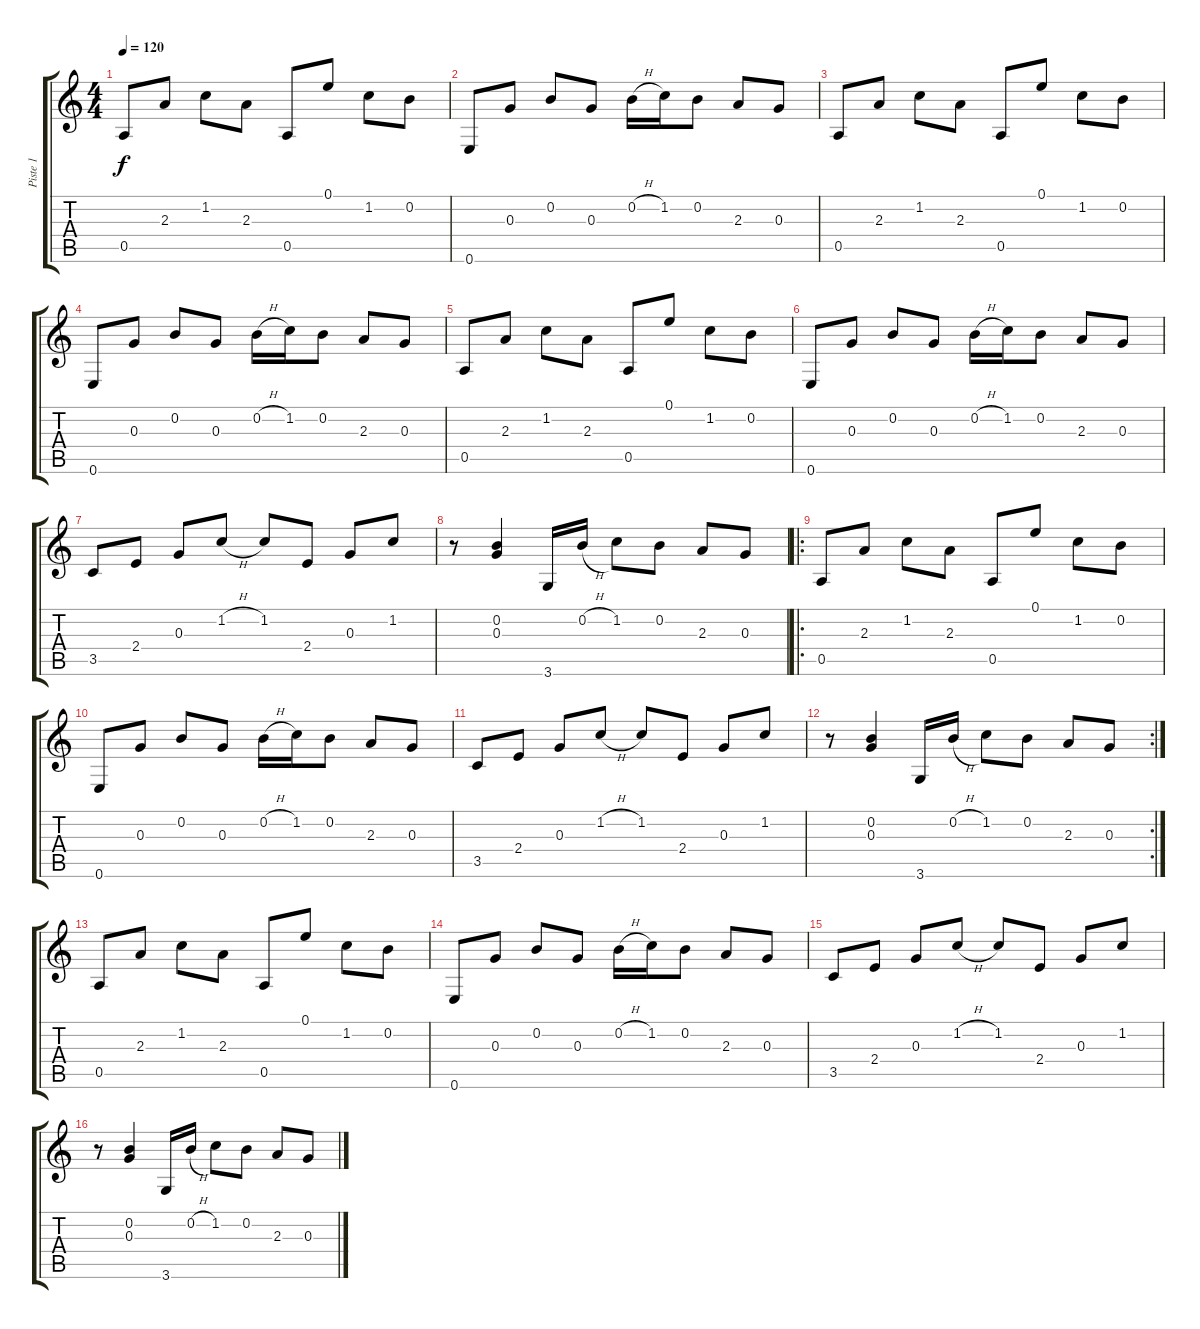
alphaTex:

\track ("Piste 1" "Piste 1") {instrument acousticguitarsteel}
\staff {score tabs}
\tuning (E4 B3 G3 D3 A2 E2) {hide}
\ts (4 4)
\tempo 120
\clef g2
\ks c
0.5.8{dy f instrument acousticguitarsteel} 2.3.8 1.2.8 2.3.8 0.5.8 0.1.8 1.2.8 0.2.8 |
0.6.8 0.3.8 0.2.8 0.3.8 0.2{h}.16 1.2.16 0.2.8 2.3.8 0.3.8 |
0.5.8 2.3.8 1.2.8 2.3.8 0.5.8 0.1.8 1.2.8 0.2.8 |
0.6.8 0.3.8 0.2.8 0.3.8 0.2{h}.16 1.2.16 0.2.8 2.3.8 0.3.8 |
0.5.8 2.3.8 1.2.8 2.3.8 0.5.8 0.1.8 1.2.8 0.2.8 |
0.6.8 0.3.8 0.2.8 0.3.8 0.2{h}.16 1.2.16 0.2.8 2.3.8 0.3.8 |
3.5.8 2.4.8 0.3.8 1.2{h}.8 1.2.8 2.4.8 0.3.8 1.2.8 |
r.8 (0.2 0.3).4 3.6.16 0.2{h}.16 1.2.8 0.2.8 2.3.8 0.3.8 |
\ro
0.5.8 2.3.8 1.2.8 2.3.8 0.5.8 0.1.8 1.2.8 0.2.8 |
0.6.8 0.3.8 0.2.8 0.3.8 0.2{h}.16 1.2.16 0.2.8 2.3.8 0.3.8 |
3.5.8 2.4.8 0.3.8 1.2{h}.8 1.2.8 2.4.8 0.3.8 1.2.8 |
\rc 2
r.8 (0.2 0.3).4 3.6.16 0.2{h}.16 1.2.8 0.2.8 2.3.8 0.3.8 |
0.5.8 2.3.8 1.2.8 2.3.8 0.5.8 0.1.8 1.2.8 0.2.8 |
0.6.8 0.3.8 0.2.8 0.3.8 0.2{h}.16 1.2.16 0.2.8 2.3.8 0.3.8 |
3.5.8 2.4.8 0.3.8 1.2{h}.8 1.2.8 2.4.8 0.3.8 1.2.8 |
r.8 (0.2 0.3).4 3.6.16 0.2{h}.16 1.2.8 0.2.8 2.3.8 0.3.8
